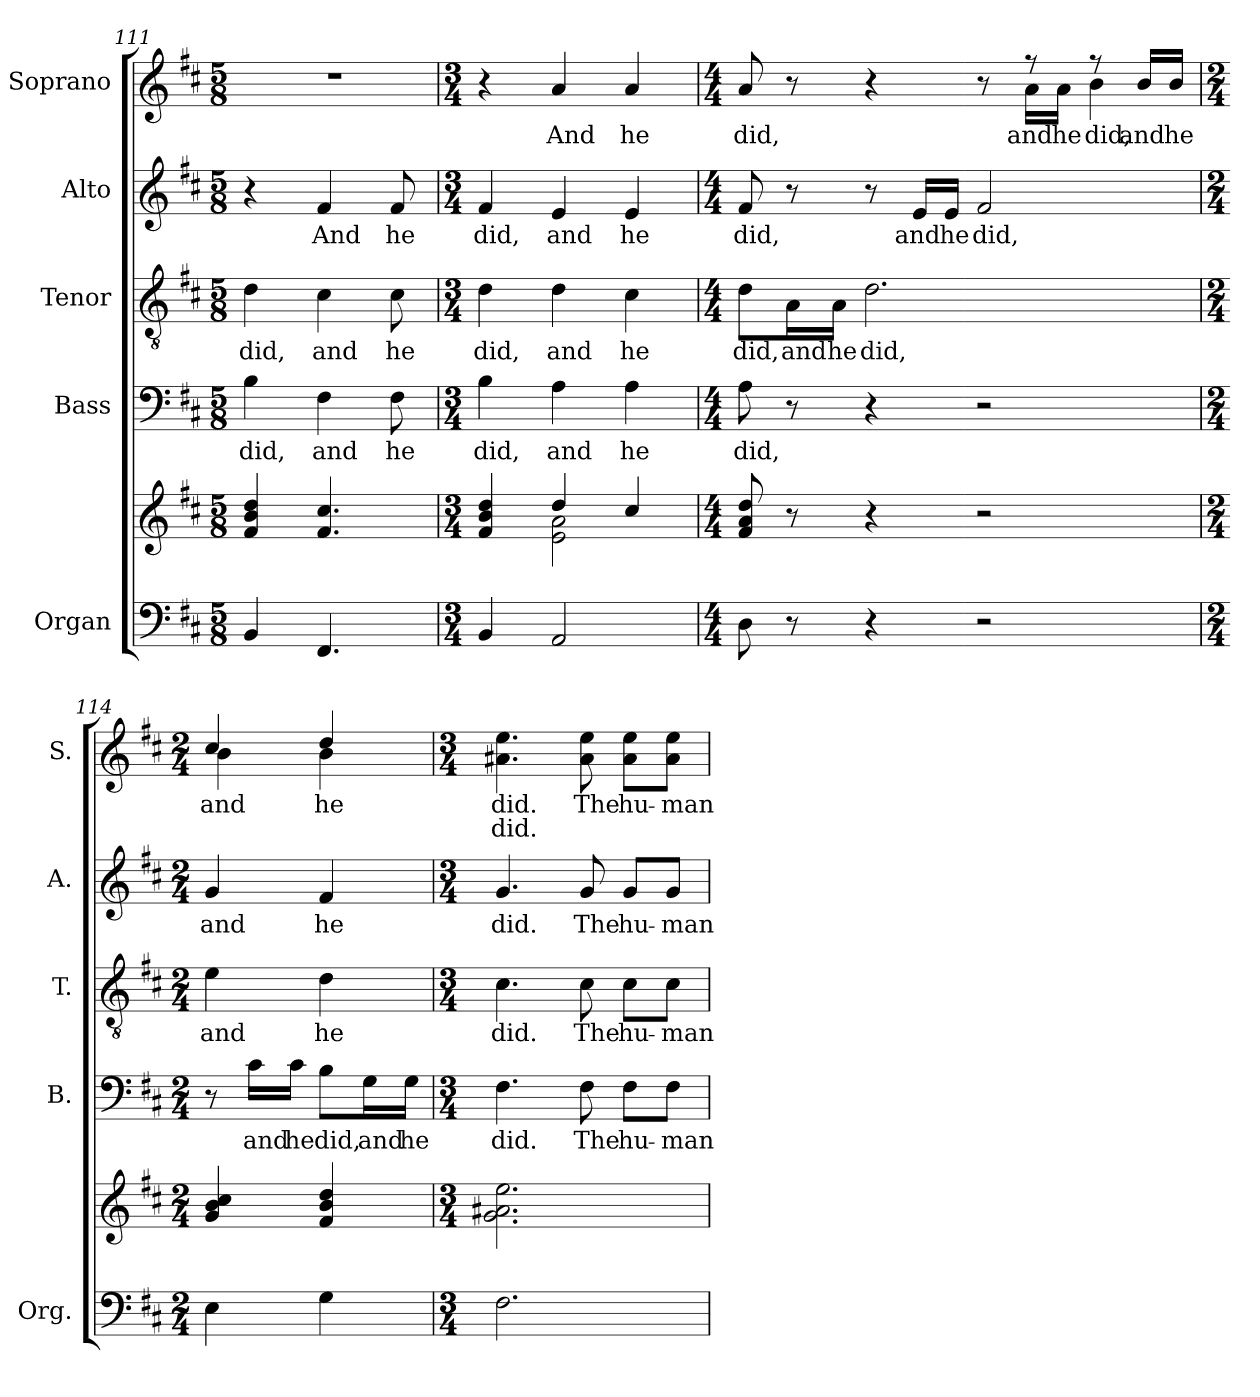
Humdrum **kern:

**kern	**kern	**kern	**text	**kern	**text	**kern	**text	**kern	**text	**text
*part5	*part5	*part4	*part4	*part3	*part3	*part2	*part2	*part1	*part1	*part1
*staff6	*staff5	*staff4	*staff4	*staff3	*staff3	*staff2	*staff2	*staff1	*staff1	*staff1
*I"Organ	*	*I"Bass	*	*I"Tenor	*	*I"Alto	*	*I"Soprano	*	*
*I'Org.	*	*I'B.	*	*I'T.	*	*I'A.	*	*I'S.	*	*
*clefF4	*clefG2	*clefF4	*	*clefGv2	*	*clefG2	*	*clefG2	*	*
*	*	*	*	*ITrd7c12	*	*	*	*	*	*
*k[f#c#]	*k[f#c#]	*k[f#c#]	*	*k[f#c#]	*	*k[f#c#]	*	*k[f#c#]	*	*
*D:	*D:	*D:	*	*D:	*	*D:	*	*D:	*	*
*M5/8	*M5/8	*M5/8	*	*M5/8	*	*M5/8	*	*M5/8	*	*
=111	=111	=111	=111	=111	=111	=111	=111	=111	=111	=111
!	!	!	!LO:LY:b:color=#000000	!	!	!	!	!	!	!
!	!	!	!	!	!LO:LY:b:color=#000000	!	!	!LO:N:vis=1	!	!
4BBi/	4f#i/ 4bi 4ddi	4Bi\	did,	4Di\	did,	4r	.	8%5r	.	.
!	!	!	!LO:LY:b:color=#000000	!	!	!	!	!	!	!
!	!	!	!	!	!LO:LY:b:color=#000000	!	!	!	!	!
!	!	!	!	!	!	!	!LO:LY:b:color=#000000	!	!	!
4.FF#i/	4.f#i/ 4.cc#i	4F#i\	and	4C#i\	and	4f#i/	And	.	.	.
!	!	!	!LO:LY:b:color=#000000	!	!	!	!	!	!	!
!	!	!	!	!	!LO:LY:b:color=#000000	!	!	!	!	!
!	!	!	!	!	!	!	!LO:LY:b:color=#000000	!	!	!
.	.	8F#i\	he	8C#i\	he	8f#i/	he	.	.	.
=112	=112	=112	=112	=112	=112	=112	=112	=112	=112	=112
*M3/4	*M3/4	*M3/4	*	*M3/4	*	*M3/4	*	*M3/4	*	*
*	*^	*	*	*	*	*	*	*	*	*
!	!	!	!	!LO:LY:b:color=#000000	!	!	!	!	!	!	!
!	!	!	!	!	!	!LO:LY:b:color=#000000	!	!	!	!	!
!	!	!	!	!	!	!	!	!LO:LY:b:color=#000000	!	!	!
4BBi/	4f#i/ 4bi 4ddi	4ryy	4Bi\	did,	4Di\	did,	4f#i/	did,	4r	.	.
!	!	!	!	!LO:LY:b:color=#000000	!	!	!	!	!	!	!
!	!	!	!	!	!	!LO:LY:b:color=#000000	!	!	!	!	!
!	!	!	!	!	!	!	!	!LO:LY:b:color=#000000	!	!	!
!	!	!	!	!	!	!	!	!	!	!LO:LY:b:color=#000000	!
2AAi/	4ddi/	2ei\ 2ai	4Ai\	and	4Di\	and	4ei/	and	4ai/	And	.
!	!	!	!	!LO:LY:b:color=#000000	!	!	!	!	!	!	!
!	!	!	!	!	!	!LO:LY:b:color=#000000	!	!	!	!	!
!	!	!	!	!	!	!	!	!LO:LY:b:color=#000000	!	!	!
!	!	!	!	!	!	!	!	!	!	!LO:LY:b:color=#000000	!
.	4cc#i/	.	4Ai\	he	4C#i\	he	4ei/	he	4ai/	he	.
*	*v	*v	*	*	*	*	*	*	*	*	*
!!LO:LB:g=z
=113	=113	=113	=113	=113	=113	=113	=113	=113	=113	=113
*M4/4	*M4/4	*M4/4	*	*M4/4	*	*M4/4	*	*M4/4	*	*
!	!	!	!LO:LY:b:color=#000000	!	!	!	!	!	!	!
!	!	!	!	!	!LO:LY:b:color=#000000	!	!	!	!	!
!	!	!	!	!	!	!	!LO:LY:b:color=#000000	!	!	!
*	*	*	*	*	*	*	*	*^	*	*
!	!	!	!	!	!	!	!	!	!	!LO:LY:b:color=#000000	!
8Di\	8f#i/ 8ai 8ddi	8Ai\	did,	8Di\L	did,	8f#i/	did,	8ryy	8ai/	did,	.
!	!	!	!	!	!LO:LY:b:color=#000000	!	!	!	!	!	!
8r	8r	8r	.	16AAi\L	and	8r	.	8r	8ryy	.	.
!	!	!	!	!	!LO:LY:b:color=#000000	!	!	!	!	!	!
.	.	.	.	16AAi\JJ	he	.	.	.	.	.	.
!	!	!	!	!	!LO:LY:b:color=#000000	!	!	!	!	!	!
4r	4r	4r	.	2.Di\	did,	8r	.	4r	4ryy	.	.
!	!	!	!	!	!	!	!LO:LY:b:color=#000000	!	!	!	!
.	.	.	.	.	.	16ei/LL	and	.	.	.	.
!	!	!	!	!	!	!	!LO:LY:b:color=#000000	!	!	!	!
.	.	.	.	.	.	16ei/JJ	he	.	.	.	.
!	!	!	!	!	!	!	!LO:LY:b:color=#000000	!	!	!	!
2r	2r	2r	.	.	.	2f#i/	did,	8r	8ryy	.	.
!	!	!	!	!	!	!	!	!	!	!LO:LY:b:color=#000000	!
.	.	.	.	.	.	.	.	8r	16ai\LL	and	.
!	!	!	!	!	!	!	!	!	!	!LO:LY:b:color=#000000	!
.	.	.	.	.	.	.	.	.	16ai\JJ	he	.
!	!	!	!	!	!	!	!	!	!	!LO:LY:b:color=#000000	!
.	.	.	.	.	.	.	.	8r	4bi\	did,	.
!	!	!	!	!	!	!	!	!	!	!LO:LY:a:color=#000000	!
.	.	.	.	.	.	.	.	16bi/LL	.	and	.
!	!	!	!	!	!	!	!	!	!	!LO:LY:a:color=#000000	!
.	.	.	.	.	.	.	.	16bi/JJ	.	he	.
=114	=114	=114	=114	=114	=114	=114	=114	=114	=114	=114	=114
*M2/4	*M2/4	*M2/4	*	*M2/4	*	*M2/4	*	*M2/4	*	*	*
!	!	!	!	!	!LO:LY:b:color=#000000	!	!	!	!	!	!
!	!	!	!	!	!	!	!LO:LY:b:color=#000000	!	!	!	!
!	!	!	!	!	!	!	!	!	!	!LO:LY:a:color=#000000	!
!	!	!	!	!	!	!	!	!	!	!LO:LY:b:color=#000000	!
4Ei\	4gi/ 4bi 4cc#i	8r	.	4Ei\	and	4gi/	and	4cc#i/	4bi\	and	.
!	!	!	!LO:LY:b:color=#000000	!	!	!	!	!	!	!	!
.	.	16c#i\LL	and	.	.	.	.	.	.	.	.
!	!	!	!LO:LY:b:color=#000000	!	!	!	!	!	!	!	!
.	.	16c#i\JJ	he	.	.	.	.	.	.	.	.
!	!	!	!LO:LY:b:color=#000000	!	!	!	!	!	!	!	!
!	!	!	!	!	!LO:LY:b:color=#000000	!	!	!	!	!	!
!	!	!	!	!	!	!	!LO:LY:b:color=#000000	!	!	!	!
!	!	!	!	!	!	!	!	!	!	!LO:LY:a:color=#000000	!
!	!	!	!	!	!	!	!	!	!	!LO:LY:b:color=#000000	!
4Gi\	4f#i/ 4bi 4ddi	8Bi\L	did,	4Di\	he	4f#i/	he	4ddi/	4bi\	he	.
!	!	!	!LO:LY:b:color=#000000	!	!	!	!	!	!	!	!
.	.	16Gi\L	and	.	.	.	.	.	.	.	.
!	!	!	!LO:LY:b:color=#000000	!	!	!	!	!	!	!	!
.	.	16Gi\JJ	he	.	.	.	.	.	.	.	.
*	*	*	*	*	*	*	*	*v	*v	*	*
=115	=115	=115	=115	=115	=115	=115	=115	=115	=115	=115
*M3/4	*M3/4	*M3/4	*	*M3/4	*	*M3/4	*	*M3/4	*	*
!	!	!	!LO:LY:b:color=#000000	!	!	!	!	!	!	!
!	!	!	!	!	!LO:LY:b:color=#000000	!	!	!	!	!
!	!	!	!	!	!	!	!LO:LY:b:color=#000000	!	!	!
!	!	!	!	!	!	!	!	!	!LO:LY:a:color=#000000	!LO:LY:b:color=#000000
2.F#i\	2.gi\ 2.a#Xi 2.eei	4.F#i\	did.	4.C#i\	did.	4.gi/	did.	4.a#Xi\ 4.eei	did.	did.
!	!	!	!LO:LY:b:color=#000000	!	!	!	!	!	!	!
!	!	!	!	!	!LO:LY:b:color=#000000	!	!	!	!	!
!	!	!	!	!	!	!	!LO:LY:b:color=#000000	!	!	!
!	!	!	!	!	!	!	!	!	!LO:LY:b:color=#000000	!
.	.	8F#i\	The	8C#i\	The	8gi/	The	8a#i\ 8eei	The	.
!	!	!	!LO:LY:b:color=#000000	!	!	!	!	!	!	!
!	!	!	!	!	!LO:LY:b:color=#000000	!	!	!	!	!
!	!	!	!	!	!	!	!LO:LY:b:color=#000000	!	!	!
!	!	!	!	!	!	!	!	!	!LO:LY:b:color=#000000	!
.	.	8F#i\L	hu-	8C#i\L	hu-	8gi/L	hu-	8a#i\ 8eei\L	hu-	.
!	!	!	!LO:LY:b:color=#000000	!	!	!	!	!	!	!
!	!	!	!	!	!LO:LY:b:color=#000000	!	!	!	!	!
!	!	!	!	!	!	!	!LO:LY:b:color=#000000	!	!	!
!	!	!	!	!	!	!	!	!	!LO:LY:b:color=#000000	!
.	.	8F#i\J	-man	8C#i\J	-man	8gi/J	-man	8a#i\ 8eei\J	-man	.
=	=	=	=	=	=	=	=	=	=	=
*-	*-	*-	*-	*-	*-	*-	*-	*-	*-	*-
